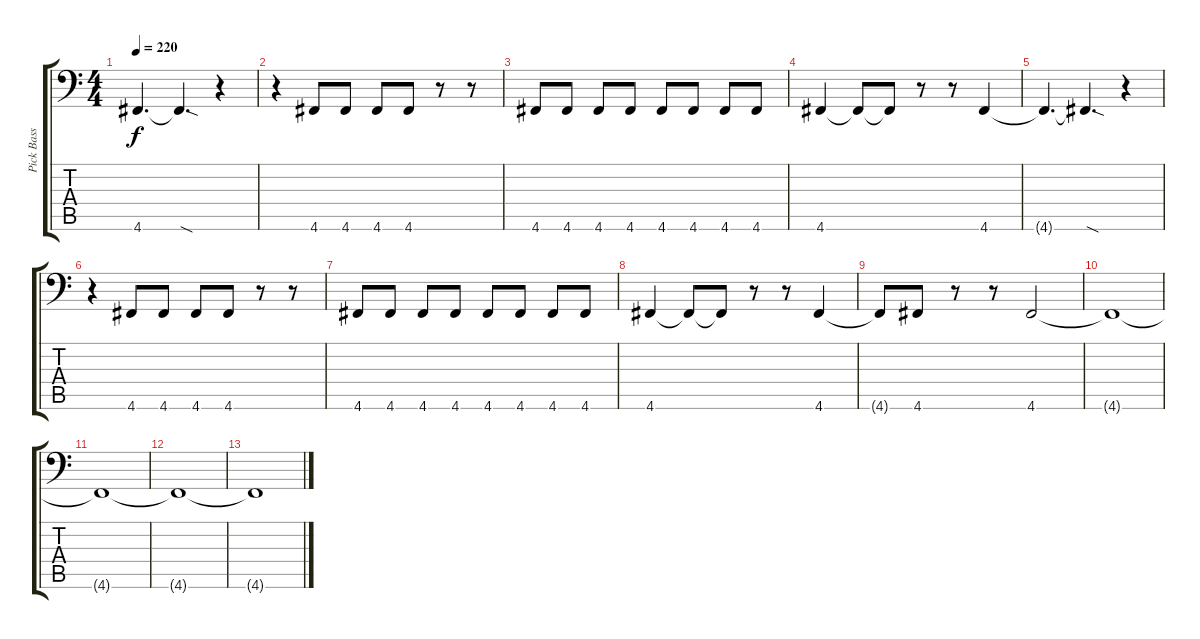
\track ("Pick Bass (Approx.)" "Pick Bass ") {instrument electricbassfinger}
\staff {score tabs}
\tuning (E3 B2 G2 D2 A1 D1) {hide}
\ts (4 4)
\tempo 220
\clef f4
\ks c
4.6{t}.4{d dy f} 4.6{sod t}.4{d} r.4 |
r.4 4.6.8 4.6.8 4.6.8 4.6.8 r.8 r.8 |
4.6.8 4.6.8 4.6.8 4.6.8 4.6.8 4.6.8 4.6.8 4.6.8 |
4.6.4 4.6{t}.8 4.6{t}.8 r.8 r.8 4.6.4 |
4.6{t}.4{d} 4.6{sod t}.4{d} r.4 |
r.4 4.6.8 4.6.8 4.6.8 4.6.8 r.8 r.8 |
4.6.8 4.6.8 4.6.8 4.6.8 4.6.8 4.6.8 4.6.8 4.6.8 |
4.6.4 4.6{t}.8 4.6{t}.8 r.8 r.8 4.6.4 |
4.6{t}.8 4.6.8 r.8 r.8 4.6.2 |
4.6{t}.1{volume 0} |
4.6{t}.1 |
4.6{t}.1 |
4.6{t}.1
